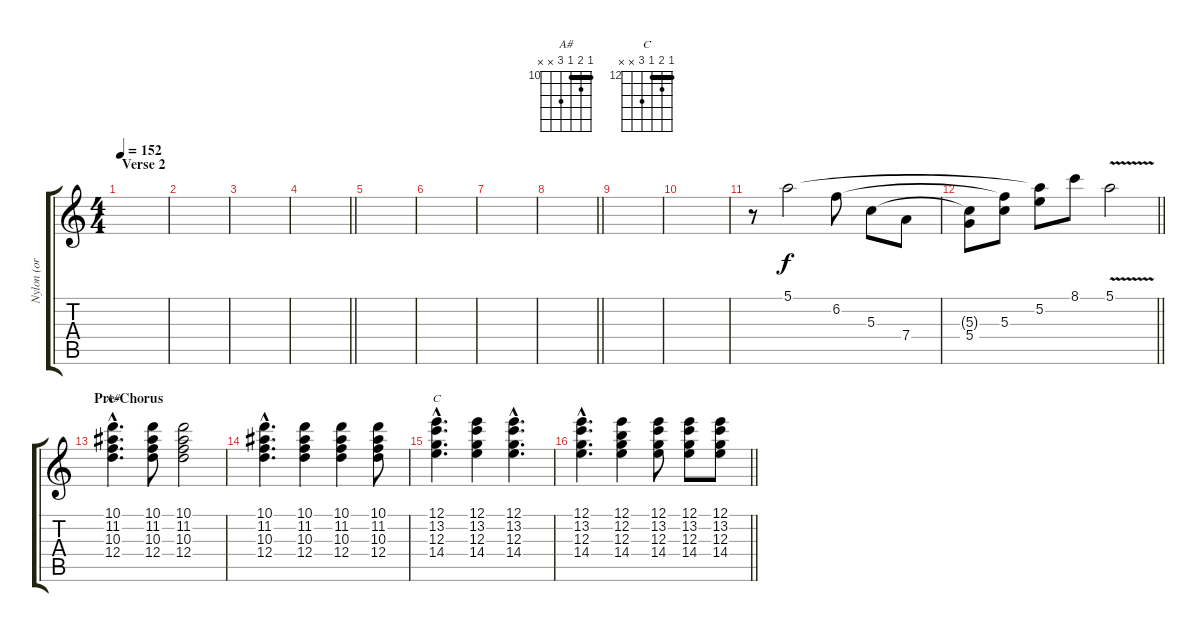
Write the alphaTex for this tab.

\track ("Nylon (or clean)" "Nylon (or ") {instrument acousticguitarsteel}
\staff {score tabs}
\tuning (E4 B3 G3 D3 A2 E2) {hide}
\chord ("A#" 10 11 10 12 x x) {firstfret 10 barre 10}
\chord ("C" 12 13 12 14 x x) {firstfret 12 barre 12}
\ts (4 4)
\section ("" "Verse 2")
\tempo 152
\clef g2
\ks c
|
|
|
\barLineRight lightlight
|
|
|
|
\barLineRight lightlight
|
|
|
r.8 5.1.2 6.2.8 5.3.8 7.4.8 |
\barLineRight lightlight
(5.3{t} 5.4).8 (6.2{t} 5.3).8 (5.1{t} 5.2).8 8.1.8 5.1{v}.2 |
\section ("" "Pre-Chorus")
(10.1{hac} 11.2{hac} 10.3{hac} 12.4{hac}).4{d ch "A#"} (10.1 11.2 10.3 12.4).8 (10.1 11.2 10.3 12.4).2 |
(10.1{hac} 11.2{hac} 10.3{hac} 12.4{hac}).4{d} (10.1 11.2 10.3 12.4).4 (10.1 11.2 10.3 12.4).4 (10.1 11.2 10.3 12.4).8 |
(12.1{hac} 13.2{hac} 12.3{hac} 14.4{hac}).4{d ch "C"} (12.1 13.2 12.3 14.4).4 (12.1{hac} 13.2{hac} 12.3{hac} 14.4{hac}).4{d} |
\barLineRight lightlight
(12.1{hac} 13.2{hac} 12.3{hac} 14.4{hac}).4{d} (12.1 12.2 12.3 14.4).4 (12.1 13.2 12.3 14.4).8 (12.1 13.2 12.3 14.4).8 (12.1 13.2 12.3 14.4).8
